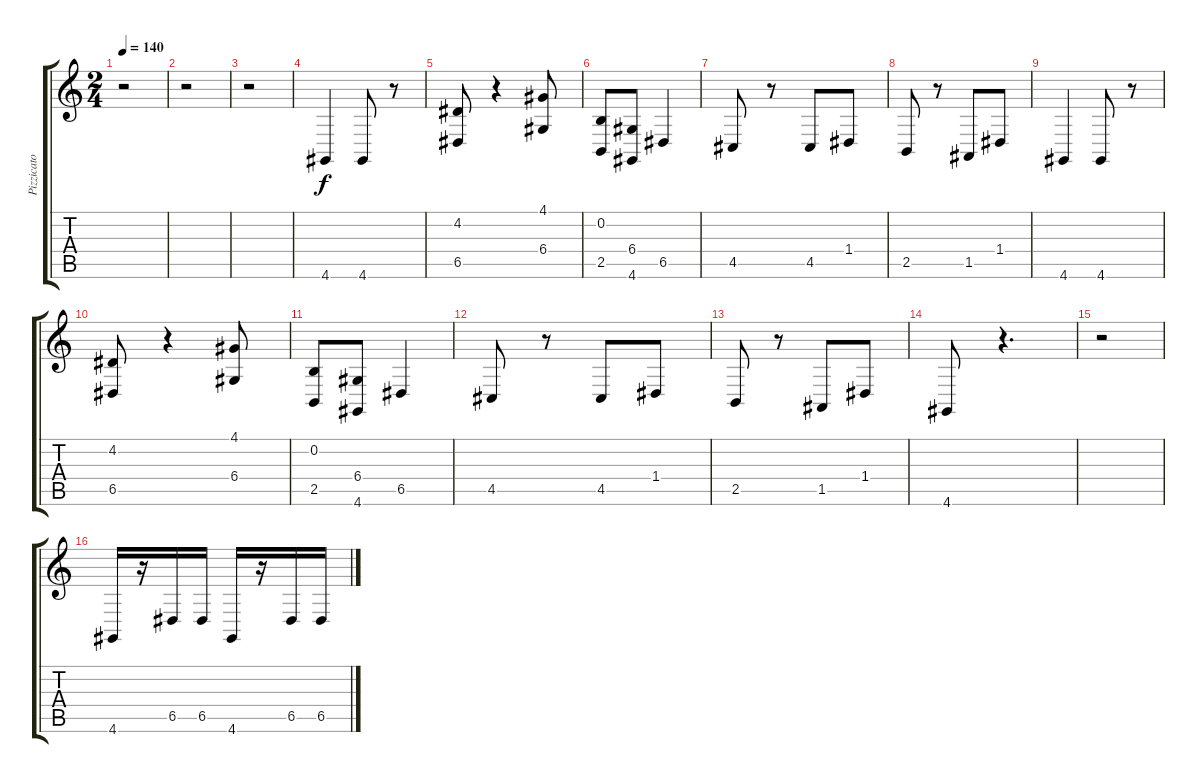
\track ("Pizzicato" "Pizzicato") {instrument pizzicatostrings}
\staff {score tabs}
\tuning (E4 B3 G3 D3 A2 E2) {hide}
\ts (2 4)
\tempo 140
\clef g2
\ks c
r.2{dy f} |
r.2 |
r.2 |
4.6.4 4.6.8 r.8 |
(4.2 6.5).8 r.4 (4.1 6.4).8 |
(0.2 2.5).8 (6.4 4.6).8 6.5.4 |
4.5.8 r.8 4.5.8 1.4.8 |
2.5.8 r.8 1.5.8 1.4.8 |
4.6.4 4.6.8 r.8 |
(4.2 6.5).8 r.4 (4.1 6.4).8 |
(0.2 2.5).8 (6.4 4.6).8 6.5.4 |
4.5.8 r.8 4.5.8 1.4.8 |
2.5.8 r.8 1.5.8 1.4.8 |
4.6.8 r.4{d} |
r.2 |
4.6.16 r.16 6.5.16 6.5.16 4.6.16 r.16 6.5.16 6.5.16
